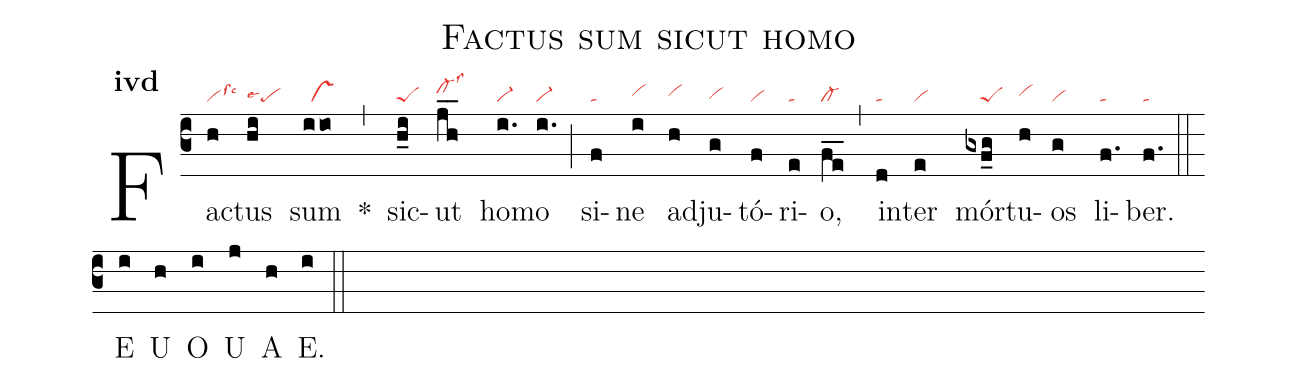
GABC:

name:Factus sum sicut homo;
office-part:an;
mode:4d;
nabc-lines:1;
%%
initial-style: 1;
name: Factus sum sicut homo;
mode: 4;
office-part: Antiphona;
annotation: Ant.;
annotation: iv;
nabc-lines: 1;
%%
(c3) Fac(h|vilssc3)tus(hi|pelse4) sum(iio|//vs) <sp>*</sp>(,) sic(h_i|peS)ut(jh__|cl-hilss3) ho(i.|vi-)mo(i.|vi-) (;) si(f|ta)ne(i|vihh) ad(h|vihh)ju(g|vihg)tó(f|vi)ri(e|ta)o,(fe__|cl-) (,) in(d|ta)ter(e|vi) mór(gxf_g|////peS)tu(h|vihh)os(g|vi) li(f.|ta)ber.(f.|ta) (::)
<eu> E(i) U(h) O(i) U(j) A(h) E.(i) </eu> (::)
